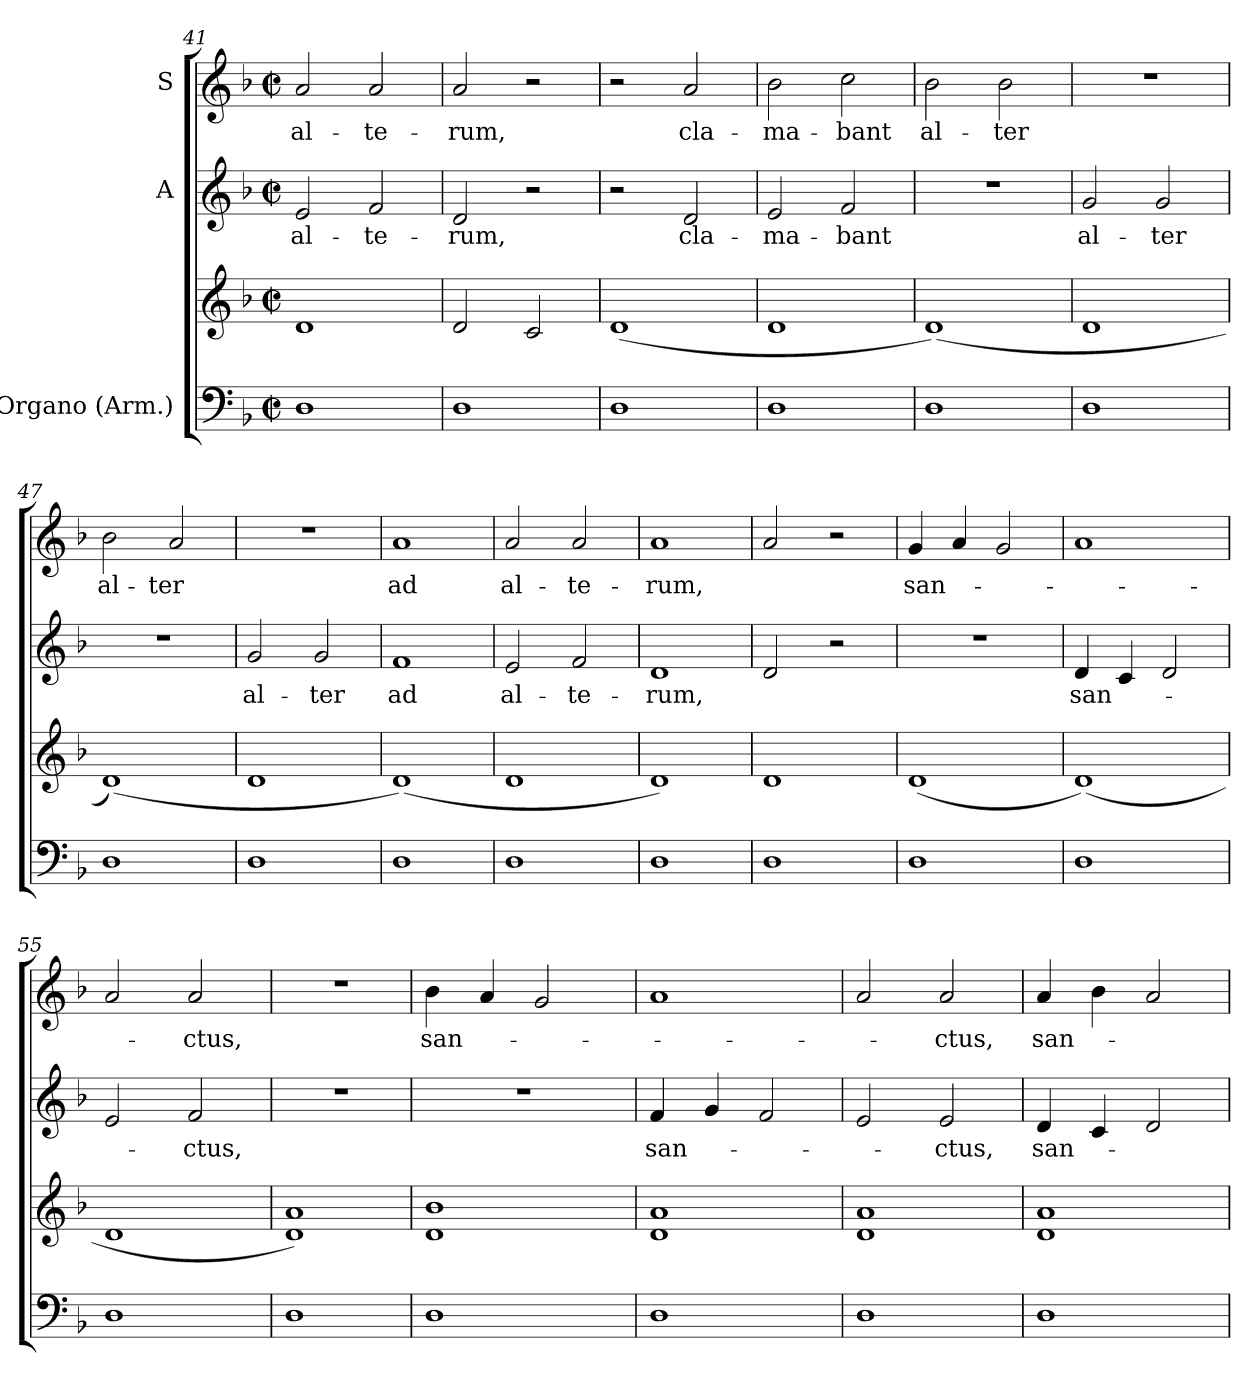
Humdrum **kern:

**kern	**kern	**kern	**text	**kern	**text
*part3	*part3	*part2	*part2	*part1	*part1
*staff4	*staff3	*staff2	*staff2	*staff1	*staff1
*I"Organo (Arm.)	*	*I"A	*	*I"S	*
*clefF4	*clefG2	*clefG2	*	*clefG2	*
*k[b-]	*k[b-]	*k[b-]	*	*k[b-]	*
*F:	*F:	*F:	*	*F:	*
*M2/2	*M2/2	*M2/2	*	*M2/2	*
*met(c|)	*met(c|)	*met(c|)	*	*met(c|)	*
=41	=41	=41	=41	=41	=41
!	!	!	!LO:LY:b	!	!LO:LY:b
1D	1d	2e/	al-	2a/	al-
!	!	!	!LO:LY:b	!	!LO:LY:b
.	.	2f/	-te-	2a/	-te-
=42	=42	=42	=42	=42	=42
!	!	!	!LO:LY:b	!	!LO:LY:b
1D	2d/	2d/	-rum,	2a/	-rum,
.	2c/	2r	.	2r	.
=43	=43	=43	=43	=43	=43
1D	(<1d	2r	.	2r	.
!	!	!	!LO:LY:b	!	!LO:LY:b
.	.	2d/	cla-	2a/	cla-
=44	=44	=44	=44	=44	=44
!	!	!	!LO:LY:b	!	!LO:LY:b
1D	1d	2e/	-ma-	2b-\	-ma-
!	!	!	!LO:LY:b	!	!LO:LY:b
.	.	2f/	-bant	2cc\	-bant
=45	=45	=45	=45	=45	=45
!	!	!	!	!	!LO:LY:b
1D	(<1d)	1r	.	2b-\	al-
!	!	!	!	!	!LO:LY:b
.	.	.	.	2b-\	-ter
=46	=46	=46	=46	=46	=46
!	!	!	!LO:LY:b	!	!
1D	1d	2g/	al-	1r	.
!	!	!	!LO:LY:b	!	!
.	.	2g/	-ter	.	.
=47	=47	=47	=47	=47	=47
!	!	!	!	!	!LO:LY:b
1D	(<1d)	1r	.	2b-\	al-
!	!	!	!	!	!LO:LY:b
.	.	.	.	2a/	-ter
=48	=48	=48	=48	=48	=48
!	!	!	!LO:LY:b	!	!
1D	1d	2g/	al-	1r	.
!	!	!	!LO:LY:b	!	!
.	.	2g/	-ter	.	.
=49	=49	=49	=49	=49	=49
!	!	!	!LO:LY:b	!	!LO:LY:b
1D	(<1d)	1f	ad	1a	ad
=50	=50	=50	=50	=50	=50
!	!	!	!LO:LY:b	!	!LO:LY:b
1D	1d	2e/	al-	2a/	al-
!	!	!	!LO:LY:b	!	!LO:LY:b
.	.	2f/	-te-	2a/	-te-
=51	=51	=51	=51	=51	=51
!	!	!	!LO:LY:b	!	!LO:LY:b
1D	1d)	1d	-rum,	1a	-rum,
=52	=52	=52	=52	=52	=52
1D	1d	2d/	.	2a/	.
.	.	2r	.	2r	.
!!LO:LB:g=z
=53	=53	=53	=53	=53	=53
!	!	!	!	!	!LO:LY:b
1D	(<1d	1r	.	4g/	san-
.	.	.	.	4a/	.
.	.	.	.	2g/	.
=54	=54	=54	=54	=54	=54
!	!	!	!LO:LY:b	!	!
1D	(<1d)	4d/	san-	1a	.
.	.	4c/	.	.	.
.	.	2d/	.	.	.
=55	=55	=55	=55	=55	=55
1D	1d	2e/	.	2a/	.
!	!	!	!LO:LY:b	!	!LO:LY:b
.	.	2f/	-ctus,	2a/	-ctus,
=56	=56	=56	=56	=56	=56
1D	1d 1a)	1r	.	1r	.
=57	=57	=57	=57	=57	=57
!	!	!	!	!	!LO:LY:b
1D	1d 1b-	1r	.	4b-\	san-
.	.	.	.	4a/	.
.	.	.	.	2g/	.
=58	=58	=58	=58	=58	=58
!	!	!	!LO:LY:b	!	!
1D	1d 1a	4f/	san-	1a	.
.	.	4g/	.	.	.
.	.	2f/	.	.	.
=59	=59	=59	=59	=59	=59
1D	1d 1a	2e/	.	2a/	.
!	!	!	!LO:LY:b	!	!LO:LY:b
.	.	2e/	-ctus,	2a/	-ctus,
=60	=60	=60	=60	=60	=60
!	!	!	!LO:LY:b	!	!LO:LY:b
1D	1d 1a	4d/	san-	4a/	san-
.	.	4c/	.	4b-\	.
.	.	2d/	.	2a/	.
=	=	=	=	=	=
*-	*-	*-	*-	*-	*-
